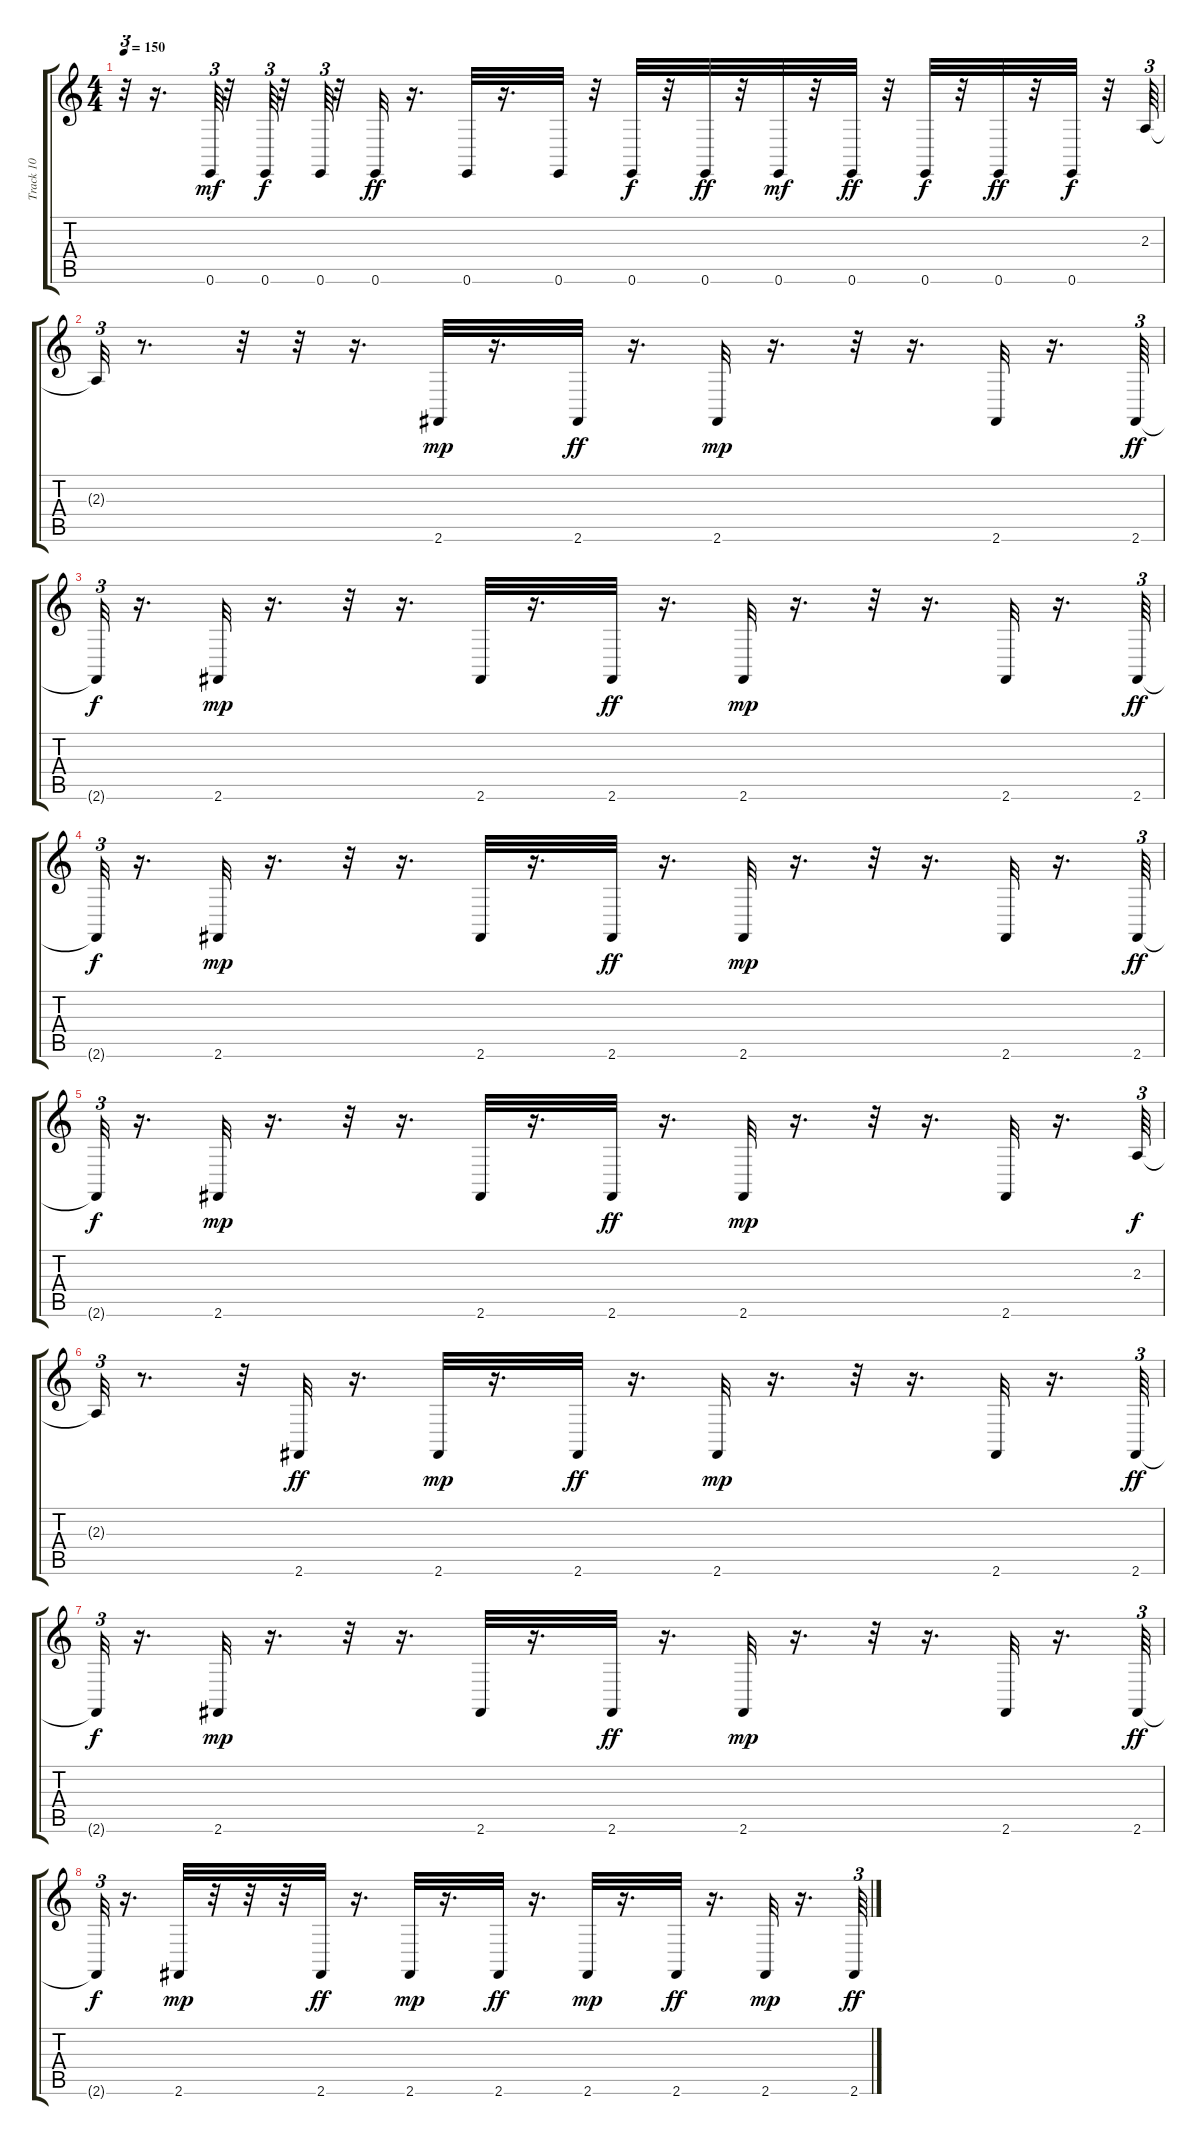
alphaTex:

\track ("Track 10" "Track 10") {instrument celesta}
\staff {score tabs}
\tuning (E4 B3 G3 D3 A2 E2) {hide}
\ts (4 4)
\tempo 150
\clef g2
\ks c
r.32{tu (3 2) dy ff} r.16{d} 0.6.64{tu (3 2) dy mf} r.32 0.6.64{tu (3 2) dy f} r.32 0.6.64{tu (3 2)} r.32 0.6.32{dy ff} r.16{d} 0.6.32 r.16{d} 0.6.32 r.32 0.6.32{dy f} r.32 0.6.32{dy ff} r.32 0.6.32{dy mf} r.32 0.6.32{dy ff} r.32 0.6.32{dy f} r.32 0.6.32{dy ff} r.32 0.6.32{dy f} r.32 2.3.64{tu (3 2)} |
2.3{t}.32{tu (3 2)} r.8{d} r.32 r.32 r.16{d} 2.6.32{dy mp} r.16{d} 2.6.32{dy ff} r.16{d} 2.6.32{dy mp} r.16{d} r.32 r.16{d} 2.6.32 r.16{d} 2.6.64{tu (3 2) dy ff} |
2.6{t}.32{tu (3 2) dy f} r.16{d} 2.6.32{dy mp} r.16{d} r.32 r.16{d} 2.6.32 r.16{d} 2.6.32{dy ff} r.16{d} 2.6.32{dy mp} r.16{d} r.32 r.16{d} 2.6.32 r.16{d} 2.6.64{tu (3 2) dy ff} |
2.6{t}.32{tu (3 2) dy f} r.16{d} 2.6.32{dy mp} r.16{d} r.32 r.16{d} 2.6.32 r.16{d} 2.6.32{dy ff} r.16{d} 2.6.32{dy mp} r.16{d} r.32 r.16{d} 2.6.32 r.16{d} 2.6.64{tu (3 2) dy ff} |
2.6{t}.32{tu (3 2) dy f} r.16{d} 2.6.32{dy mp} r.16{d} r.32 r.16{d} 2.6.32 r.16{d} 2.6.32{dy ff} r.16{d} 2.6.32{dy mp} r.16{d} r.32 r.16{d} 2.6.32 r.16{d} 2.3.64{tu (3 2) dy f} |
2.3{t}.32{tu (3 2)} r.8{d} r.32 2.6.32{dy ff} r.16{d} 2.6.32{dy mp} r.16{d} 2.6.32{dy ff} r.16{d} 2.6.32{dy mp} r.16{d} r.32 r.16{d} 2.6.32 r.16{d} 2.6.64{tu (3 2) dy ff} |
2.6{t}.32{tu (3 2) dy f} r.16{d} 2.6.32{dy mp} r.16{d} r.32 r.16{d} 2.6.32 r.16{d} 2.6.32{dy ff} r.16{d} 2.6.32{dy mp} r.16{d} r.32 r.16{d} 2.6.32 r.16{d} 2.6.64{tu (3 2) dy ff} |
2.6{t}.32{tu (3 2) dy f} r.16{d} 2.6.32{dy mp} r.32 r.32 r.32 2.6.32{dy ff} r.16{d} 2.6.32{dy mp} r.16{d} 2.6.32{dy ff} r.16{d} 2.6.32{dy mp} r.16{d} 2.6.32{dy ff} r.16{d} 2.6.32{dy mp} r.16{d} 2.6.64{tu (3 2) dy ff}
